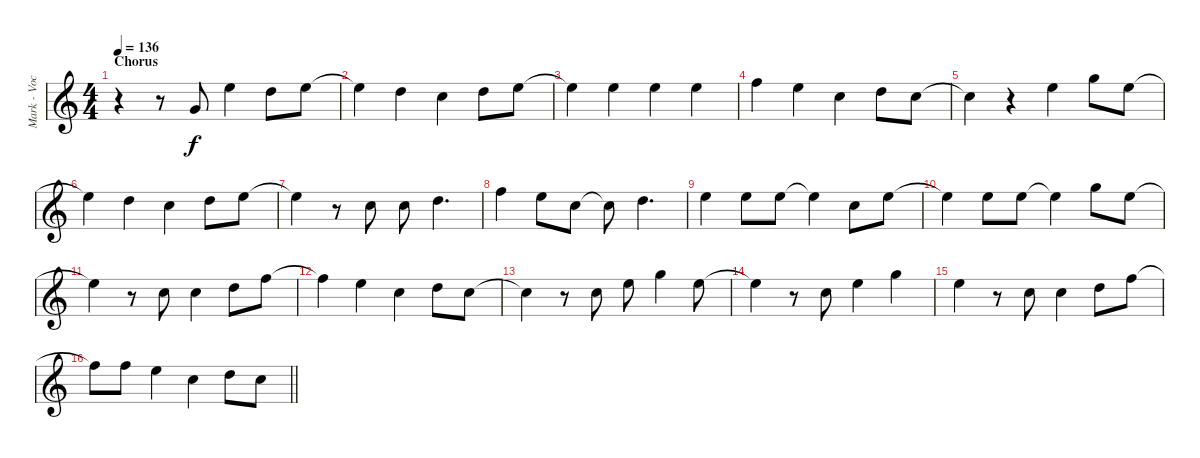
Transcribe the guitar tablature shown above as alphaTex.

\track ("Mark - Vocals" "Mark - Voc") {instrument overdrivenguitar}
\staff {score}
\tuning (E4 B3 G3 D3 A2 E2) {hide}
\ts (4 4)
\section ("" "Chorus")
\tempo 136
\clef g2
\ks c
r.4{dy f} r.8 0.3.8 0.1.4 3.2.8 0.1.8 |
0.1{t}.4 3.2.4 1.2.4 3.2.8 0.1.8 |
0.1{t}.4 0.1.4 0.1.4 0.1.4 |
1.1.4 0.1.4 1.2.4 3.2.8 1.2.8 |
1.2{t}.4 r.4 0.1.4 3.1.8 0.1.8 |
0.1{t}.4 3.2.4 1.2.4 3.2.8 0.1.8 |
0.1{t}.4 r.8 1.2.8 1.2.8 3.2.4{d} |
1.1.4 0.1.8 1.2.8 1.2{t}.8 3.2.4{d} |
0.1.4 0.1.8 0.1.8 0.1{t}.4 1.2.8 0.1.8 |
0.1{t}.4 0.1.8 0.1.8 0.1{t}.4 3.1.8 0.1.8 |
0.1{t}.4 r.8 1.2.8 1.2.4 3.2.8 1.1.8 |
1.1{t}.4 0.1.4 1.2.4 3.2.8 1.2.8 |
1.2{t}.4 r.8 1.2.8 0.1.8 3.1.4 0.1.8 |
0.1{t}.4 r.8 1.2.8 0.1.4 3.1.4 |
0.1.4 r.8 1.2.8 1.2.4 3.2.8 1.1.8 |
\barLineRight lightlight
1.1{t}.8 1.1.8 0.1.4 1.2.4 3.2.8 1.2.8
